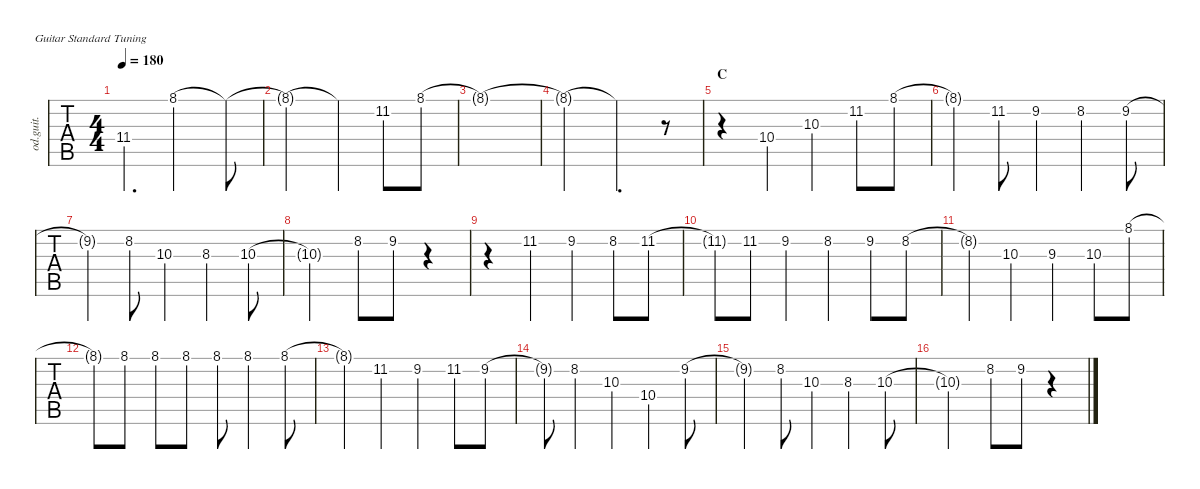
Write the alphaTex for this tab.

\defaultSystemsLayout 4
\hideDynamics
\bracketExtendMode nobrackets
\track ("Solo" "od.guit.") {instrument overdrivenguitar}
\staff {tabs}
\tuning (E4 B3 G3 D3 A2 E2)
\ts (4 4)
\tempo 180
\clef g2
\ks c
11.4{acc #}.4{d dy f beam Down} 8.1.2{beam Down} 8.1{t}.8{beam Down} |
8.1{t}.2{dy mf beam Down} 8.1{t}.4{dy f beam Down} 11.2{acc #}.8{beam Down} 8.1.8{beam Down} |
8.1{t}.1{beam Down} |
8.1{t}.2{beam Down} 8.1{t}.4{d beam Down} r.8{beam Down} |
\section ("" "C")
r.4{beam Down} 10.4.4{beam Down} 10.3.4{beam Down} 11.2{acc #}.8{beam Down} 8.1.8{beam Down} |
8.1{t}.4{beam Down} 11.2{acc #}.8{beam Down} 9.2{acc #}.4{beam Down} 8.2.4{beam Down} 9.2{acc #}.8{beam Down} |
9.2{t acc #}.4{beam Down} 8.2.8{beam Down} 10.3.4{beam Down} 8.3{acc #}.4{beam Down} 10.3.8{beam Down} |
10.3{t}.2{beam Down} 8.2.8{beam Down} 9.2{acc #}.8{beam Down} r.4{beam Down} |
r.4{beam Down} 11.2{acc #}.4{beam Down} 9.2{acc #}.4{beam Down} 8.2.8{beam Down} 11.2{acc #}.8{beam Down} |
11.2{t acc #}.8{beam Down} 11.2{acc #}.8{beam Down} 9.2{acc #}.4{beam Down} 8.2.4{beam Down} 9.2{acc #}.8{beam Down} 8.2.8{beam Down} |
8.2{t}.4{beam Down} 10.3.4{beam Down} 9.3.4{beam Down} 10.3.8{beam Down} 8.1.8{beam Down} |
8.1{t}.8{beam Down} 8.1.8{beam Down} 8.1.8{beam Down} 8.1.8{beam Down} 8.1.8{beam Down} 8.1.4{beam Down} 8.1.8{beam Down} |
8.1{t}.4{beam Down} 11.2{acc #}.4{beam Down} 9.2{acc #}.4{beam Down} 11.2{acc #}.8{beam Down} 9.2{acc #}.8{beam Down} |
9.2{t acc #}.8{beam Down} 8.2.4{beam Down} 10.3.4{beam Down} 10.4.4{beam Down} 9.2{acc #}.8{beam Down} |
9.2{t acc #}.4{beam Down} 8.2.8{beam Down} 10.3.4{beam Down} 8.3{acc #}.4{beam Down} 10.3.8{beam Down} |
10.3{t}.2{beam Down} 8.2.8{beam Down} 9.2{acc #}.8{beam Down} r.4{beam Down}
